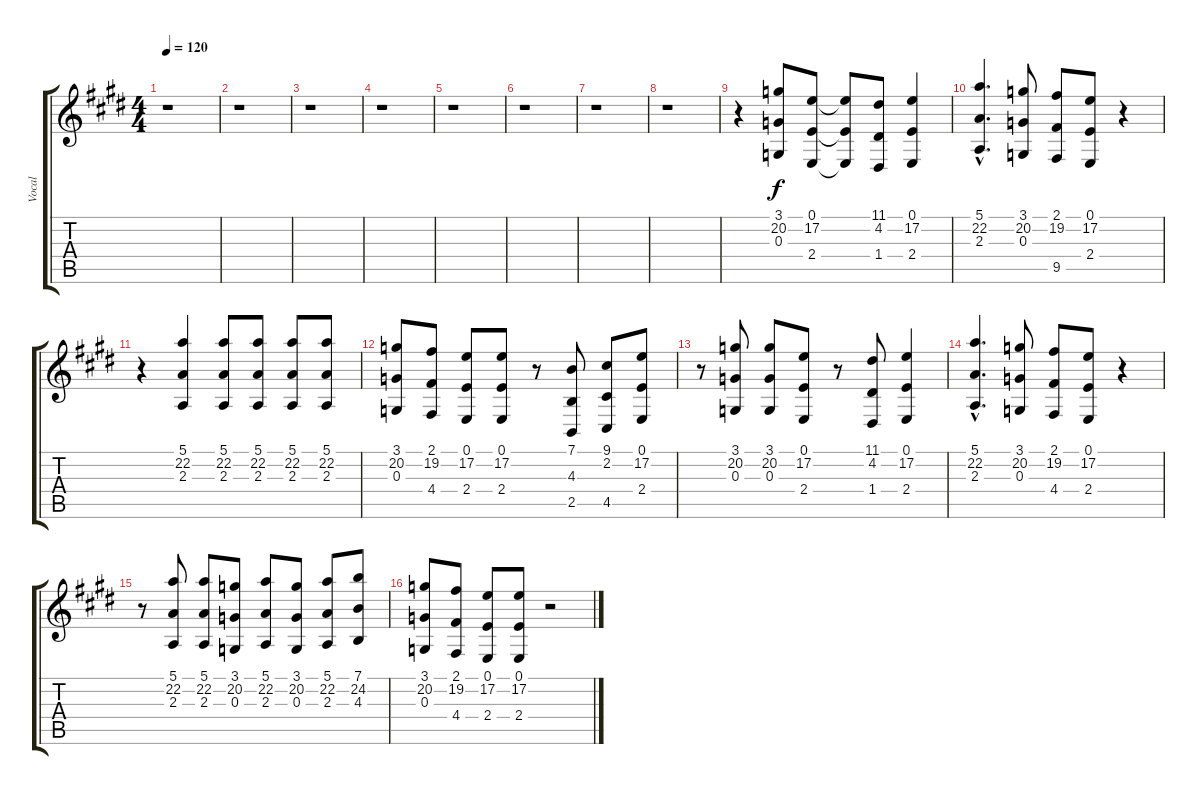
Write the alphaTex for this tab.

\track ("Vocal" "Vocal") {instrument stringensemble1}
\staff {score tabs}
\tuning (E4 B3 G3 D3 A2 E2) {hide}
\ts (4 4)
\tempo 120
\clef g2
\ks e
r.1{dy f instrument stringensemble1} |
r.1 |
r.1 |
r.1 |
r.1 |
r.1 |
r.1 |
r.1 |
r.4 (3.1 20.2 0.3).8 (0.1 17.2 2.4).8 (0.1{t} 17.2{t} 2.4{t}).8 (11.1 4.2 1.4).8 (0.1 17.2 2.4).4 |
(5.1{hac} 22.2{hac} 2.3{hac}).4{d} (3.1 20.2 0.3).8 (2.1 19.2 9.5).8 (0.1 17.2 2.4).8 r.4 |
r.4 (5.1 22.2 2.3).4 (5.1 22.2 2.3).8 (5.1 22.2 2.3).8 (5.1 22.2 2.3).8 (5.1 22.2 2.3).8 |
(3.1 20.2 0.3).8 (2.1 19.2 4.4).8 (0.1 17.2 2.4).8 (0.1 17.2 2.4).8 r.8 (7.1 4.3 2.5).8 (9.1 2.2 4.5).8 (0.1 17.2 2.4).8 |
r.8 (3.1 20.2 0.3).8 (3.1 20.2 0.3).8 (0.1 17.2 2.4).8 r.8 (11.1 4.2 1.4).8 (0.1 17.2 2.4).4 |
(5.1{hac} 22.2{hac} 2.3{hac}).4{d} (3.1 20.2 0.3).8 (2.1 19.2 4.4).8 (0.1 17.2 2.4).8 r.4 |
r.8 (5.1 22.2 2.3).8 (5.1 22.2 2.3).8 (3.1 20.2 0.3).8 (5.1 22.2 2.3).8 (3.1 20.2 0.3).8 (5.1 22.2 2.3).8 (7.1 24.2 4.3).8 |
(3.1 20.2 0.3).8 (2.1 19.2 4.4).8 (0.1 17.2 2.4).8 (0.1 17.2 2.4).8 r.2
